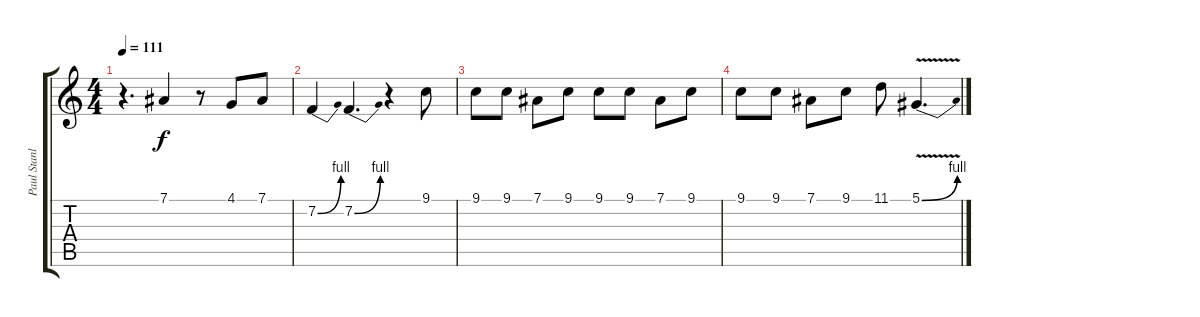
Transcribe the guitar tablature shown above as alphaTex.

\track ("Paul Stanley ( Vocal )" "Paul Stanl") {instrument tangoaccordion}
\staff {score tabs}
\tuning (Eb4 Bb3 Gb3 Db3 Ab2 Eb2) {hide}
\ts (4 4)
\tempo 111
\clef g2
\ks c
r.4{d dy f volume 0} 7.1.4 r.8 4.1.8 7.1.8 |
7.2{be (bend 0 0 60 4)}.4 7.2{be (bend 0 0 60 4)}.4{d} r.4 9.1.8 |
9.1.8 9.1.8 7.1.8 9.1.8 9.1.8 9.1.8 7.1.8 9.1.8 |
9.1.8 9.1.8 7.1.8 9.1.8 11.1.8 5.1{be (bend 0 0 60 4) v}.4{d}
